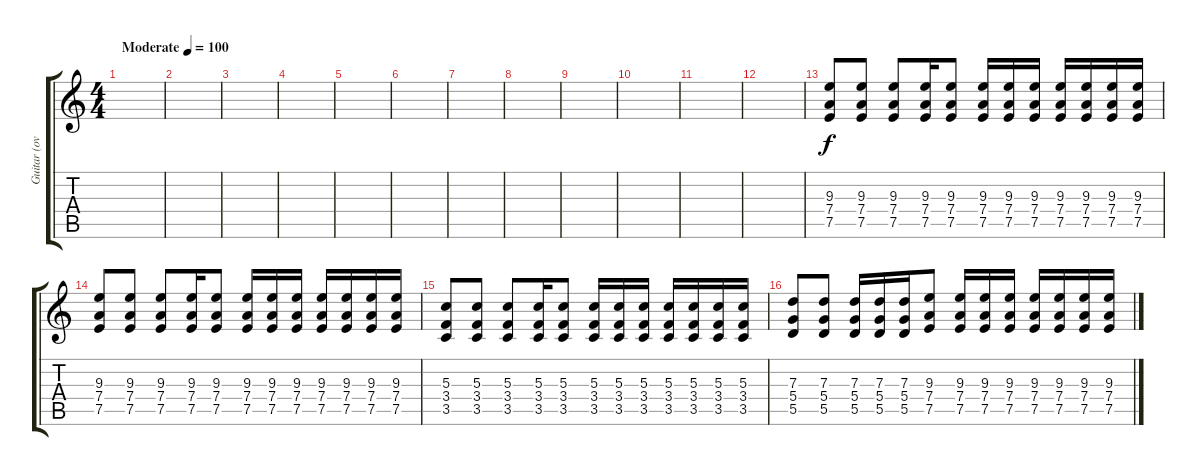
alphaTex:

\track ("Guitar (overdrived)" "Guitar (ov") {instrument distortionguitar}
\staff {score tabs}
\tuning (E4 B3 G3 D3 A2 E2) {hide}
\ts (4 4)
\tempo (100 "Moderate")
\clef g2
\ks c
|
|
|
|
|
|
|
|
|
|
|
|
(9.3 7.4 7.5).8 (9.3 7.4 7.5).8 (9.3 7.4 7.5).8 (9.3 7.4 7.5).16 (9.3 7.4 7.5).8 (9.3 7.4 7.5).16 (9.3 7.4 7.5).16 (9.3 7.4 7.5).16 (9.3 7.4 7.5).16 (9.3 7.4 7.5).16 (9.3 7.4 7.5).16 (9.3 7.4 7.5).16 |
(9.3 7.4 7.5).8 (9.3 7.4 7.5).8 (9.3 7.4 7.5).8 (9.3 7.4 7.5).16 (9.3 7.4 7.5).8 (9.3 7.4 7.5).16 (9.3 7.4 7.5).16 (9.3 7.4 7.5).16 (9.3 7.4 7.5).16 (9.3 7.4 7.5).16 (9.3 7.4 7.5).16 (9.3 7.4 7.5).16 |
(5.3 3.4 3.5).8 (5.3 3.4 3.5).8 (5.3 3.4 3.5).8 (5.3 3.4 3.5).16 (5.3 3.4 3.5).8 (5.3 3.4 3.5).16 (5.3 3.4 3.5).16 (5.3 3.4 3.5).16 (5.3 3.4 3.5).16 (5.3 3.4 3.5).16 (5.3 3.4 3.5).16 (5.3 3.4 3.5).16 |
(7.3 5.4 5.5).8 (7.3 5.4 5.5).8 (7.3 5.4 5.5).16 (7.3 5.4 5.5).16 (7.3 5.4 5.5).16 (9.3 7.4 7.5).8 (9.3 7.4 7.5).16 (9.3 7.4 7.5).16 (9.3 7.4 7.5).16 (9.3 7.4 7.5).16 (9.3 7.4 7.5).16 (9.3 7.4 7.5).16 (9.3 7.4 7.5).16
